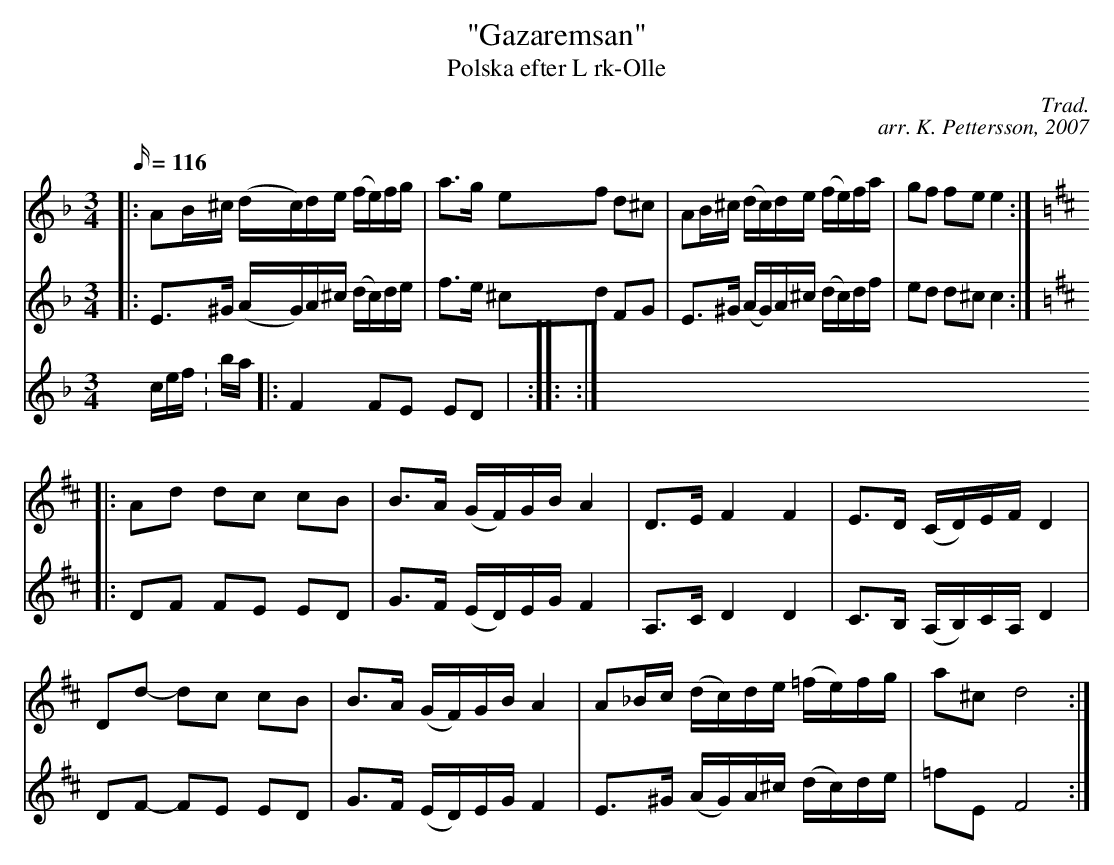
X:1
T: "Gazaremsan"
T: Polska efter L rk-Olle
C: Trad.
C: arr. K. Pettersson, 2007
M: 3/4
L: 1/16
Q: 116
K: Dm
V: 1
|: A2B^c (dc)de (fe)fg | a3g e2f2 d2^c2 | A2B^c (dc)de (fe)fa | g2f2 f2e2 e4 :|
K: D
|: A2d2 d2c2 c2B2 | B3A (GF)GB A4 | D3E F4 F4 | E3D (CD)EF D4 |
D2d2- d2c2 c2B2 | B3A (GF)GB A4 | A2_Bc (dc)de (=fe)fg | a2^c2 d8 :|
V: 2
|: E3^G (AG)A^c (dc)de | f3e ^c2d2 F2G2 | E3^G (AG)A^c (dc)df | e2d2 d2^c2 c4 :|
K: D
|: D2F2 F2E2 E2D2 | G3F (ED)EG F4 | A,3C D4 D4 | C3B, (A,B,)CA, D4 |
D2F2- F2E2 E2D2 | G3F (ED)EG F4 | E3^G (AG)A^c (dc)de | =f2E2 F8 :|
V: 3
clef: bass
|: F4 F2E2 E2D2 | :|
|: :|
